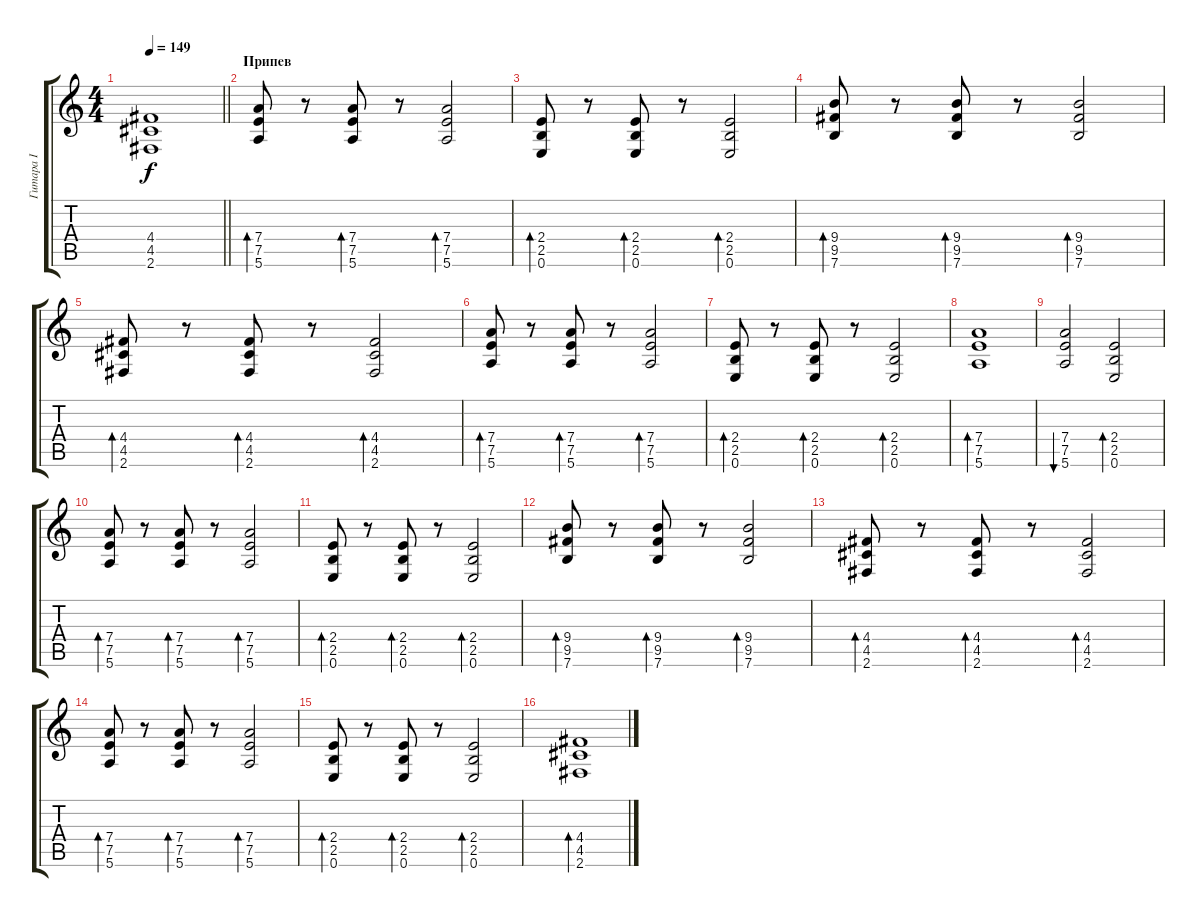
\track ("Гитара I" "Гитара I") {instrument distortionguitar}
\staff {score tabs}
\tuning (E4 B3 G3 D3 A2 E2) {hide}
\ts (4 4)
\tempo 149
\clef g2
\barLineRight lightlight
\ks c
(4.4{t} 4.5{t} 2.6{t}).1{dy f} |
\section ("" "Припев")
(7.4 7.5 5.6).8{bd 60 instrument distortionguitar} r.8 (7.4 7.5 5.6).8{bd 60} r.8 (7.4 7.5 5.6).2{bd 60} |
(2.4 2.5 0.6).8{bd 60} r.8 (2.4 2.5 0.6).8{bd 60} r.8 (2.4 2.5 0.6).2{bd 60} |
(9.4 9.5 7.6).8{bd 60} r.8 (9.4 9.5 7.6).8{bd 60} r.8 (9.4 9.5 7.6).2{bd 60} |
(4.4 4.5 2.6).8{bd 60} r.8 (4.4 4.5 2.6).8{bd 60} r.8 (4.4 4.5 2.6).2{bd 60} |
(7.4 7.5 5.6).8{bd 60} r.8 (7.4 7.5 5.6).8{bd 60} r.8 (7.4 7.5 5.6).2{bd 60} |
(2.4 2.5 0.6).8{bd 60} r.8 (2.4 2.5 0.6).8{bd 60} r.8 (2.4 2.5 0.6).2{bd 60} |
(7.4 7.5 5.6).1{bd 60} |
(7.4 7.5 5.6).2{bu 60} (2.4 2.5 0.6).2{bd 60} |
(7.4 7.5 5.6).8{bd 60} r.8 (7.4 7.5 5.6).8{bd 60} r.8 (7.4 7.5 5.6).2{bd 60} |
(2.4 2.5 0.6).8{bd 60} r.8 (2.4 2.5 0.6).8{bd 60} r.8 (2.4 2.5 0.6).2{bd 60} |
(9.4 9.5 7.6).8{bd 60} r.8 (9.4 9.5 7.6).8{bd 60} r.8 (9.4 9.5 7.6).2{bd 60} |
(4.4 4.5 2.6).8{bd 60} r.8 (4.4 4.5 2.6).8{bd 60} r.8 (4.4 4.5 2.6).2{bd 60} |
(7.4 7.5 5.6).8{bd 60} r.8 (7.4 7.5 5.6).8{bd 60} r.8 (7.4 7.5 5.6).2{bd 60} |
(2.4 2.5 0.6).8{bd 60} r.8 (2.4 2.5 0.6).8{bd 60} r.8 (2.4 2.5 0.6).2{bd 60} |
(4.4 4.5 2.6).1{bd 60}
